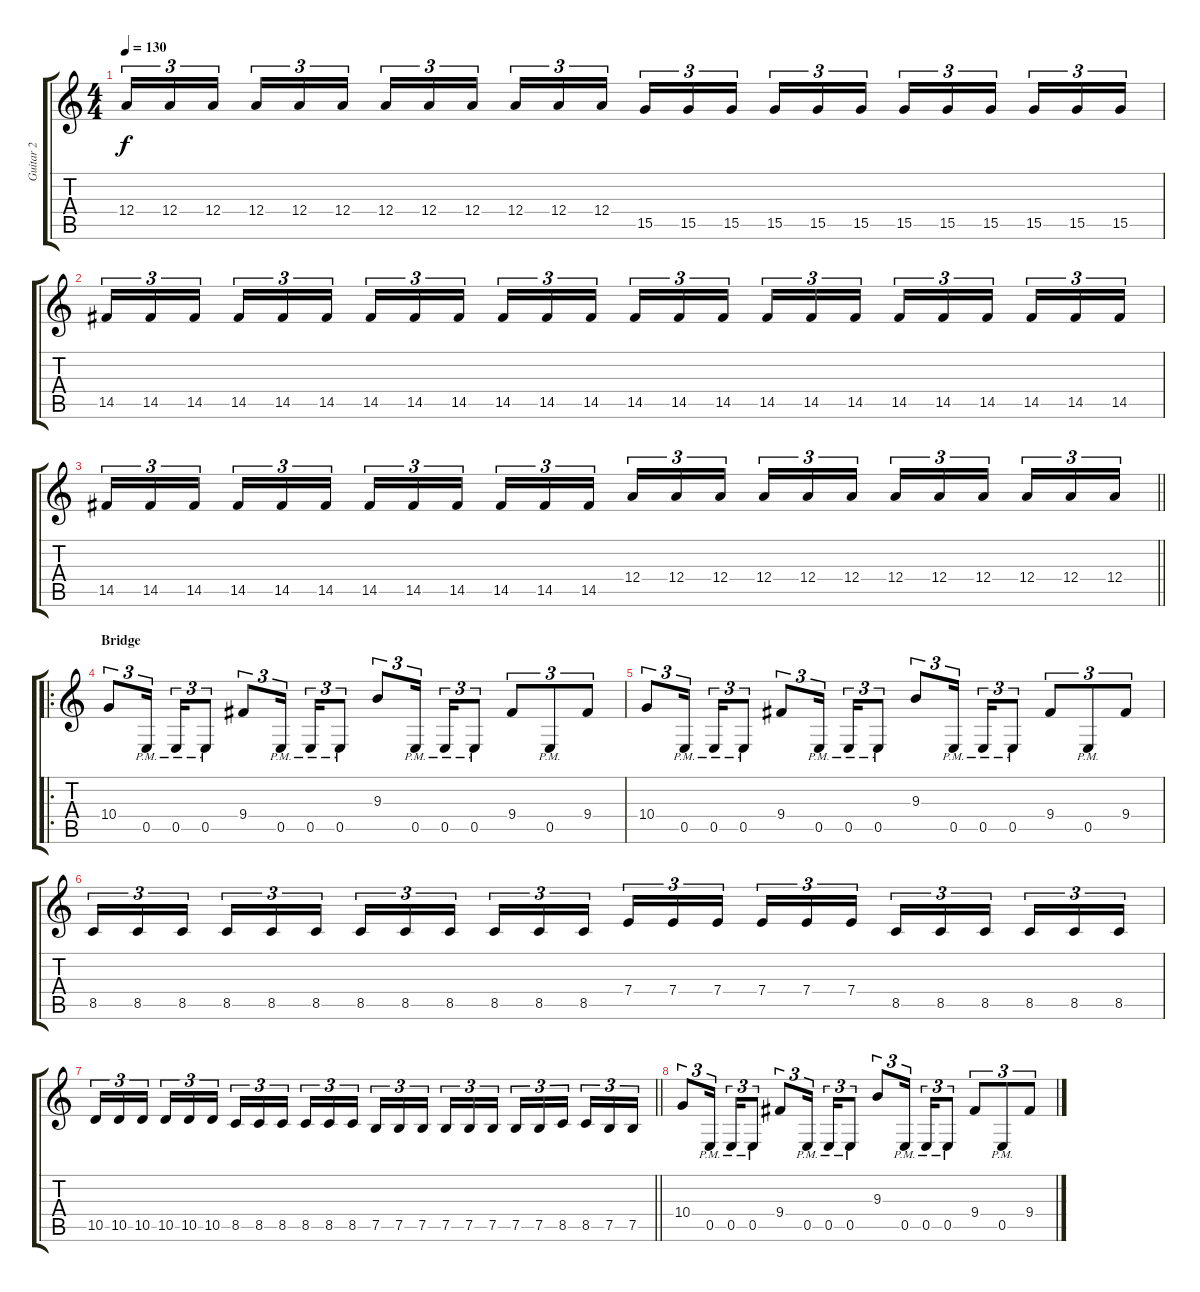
\track ("Guitar 2" "Guitar 2") {instrument overdrivenguitar}
\staff {score tabs}
\tuning (B3 Gb3 D3 A2 E2 B1) {hide}
\ts (4 4)
\tempo 130
\clef g2
\ks c
12.4.16{tu (3 2) dy f} 12.4.16{tu (3 2)} 12.4.16{tu (3 2) beam splitsecondary} 12.4.16{tu (3 2)} 12.4.16{tu (3 2)} 12.4.16{tu (3 2)} 12.4.16{tu (3 2)} 12.4.16{tu (3 2)} 12.4.16{tu (3 2) beam splitsecondary} 12.4.16{tu (3 2)} 12.4.16{tu (3 2)} 12.4.16{tu (3 2)} 15.5.16{tu (3 2)} 15.5.16{tu (3 2)} 15.5.16{tu (3 2) beam splitsecondary} 15.5.16{tu (3 2)} 15.5.16{tu (3 2)} 15.5.16{tu (3 2)} 15.5.16{tu (3 2)} 15.5.16{tu (3 2)} 15.5.16{tu (3 2) beam splitsecondary} 15.5.16{tu (3 2)} 15.5.16{tu (3 2)} 15.5.16{tu (3 2)} |
14.5.16{tu (3 2)} 14.5.16{tu (3 2)} 14.5.16{tu (3 2) beam splitsecondary} 14.5.16{tu (3 2)} 14.5.16{tu (3 2)} 14.5.16{tu (3 2)} 14.5.16{tu (3 2)} 14.5.16{tu (3 2)} 14.5.16{tu (3 2) beam splitsecondary} 14.5.16{tu (3 2)} 14.5.16{tu (3 2)} 14.5.16{tu (3 2)} 14.5.16{tu (3 2)} 14.5.16{tu (3 2)} 14.5.16{tu (3 2) beam splitsecondary} 14.5.16{tu (3 2)} 14.5.16{tu (3 2)} 14.5.16{tu (3 2)} 14.5.16{tu (3 2)} 14.5.16{tu (3 2)} 14.5.16{tu (3 2) beam splitsecondary} 14.5.16{tu (3 2)} 14.5.16{tu (3 2)} 14.5.16{tu (3 2)} |
\barLineRight lightlight
14.5.16{tu (3 2)} 14.5.16{tu (3 2)} 14.5.16{tu (3 2) beam splitsecondary} 14.5.16{tu (3 2)} 14.5.16{tu (3 2)} 14.5.16{tu (3 2)} 14.5.16{tu (3 2)} 14.5.16{tu (3 2)} 14.5.16{tu (3 2) beam splitsecondary} 14.5.16{tu (3 2)} 14.5.16{tu (3 2)} 14.5.16{tu (3 2)} 12.4.16{tu (3 2)} 12.4.16{tu (3 2)} 12.4.16{tu (3 2) beam splitsecondary} 12.4.16{tu (3 2)} 12.4.16{tu (3 2)} 12.4.16{tu (3 2)} 12.4.16{tu (3 2)} 12.4.16{tu (3 2)} 12.4.16{tu (3 2) beam splitsecondary} 12.4.16{tu (3 2)} 12.4.16{tu (3 2)} 12.4.16{tu (3 2)} |
\ro
\section ("" "Bridge")
10.4.8{tu (3 2)} 0.5{pm}.16{tu (3 2) beam splitsecondary} 0.5{pm}.16{tu (3 2)} 0.5{pm}.8{tu (3 2)} 9.4.8{tu (3 2)} 0.5{pm}.16{tu (3 2) beam splitsecondary} 0.5{pm}.16{tu (3 2)} 0.5{pm}.8{tu (3 2)} 9.3.8{tu (3 2)} 0.5{pm}.16{tu (3 2) beam splitsecondary} 0.5{pm}.16{tu (3 2)} 0.5{pm}.8{tu (3 2)} 9.4.8{tu (3 2)} 0.5{pm}.8{tu (3 2)} 9.4.8{tu (3 2)} |
10.4.8{tu (3 2)} 0.5{pm}.16{tu (3 2) beam splitsecondary} 0.5{pm}.16{tu (3 2)} 0.5{pm}.8{tu (3 2)} 9.4.8{tu (3 2)} 0.5{pm}.16{tu (3 2) beam splitsecondary} 0.5{pm}.16{tu (3 2)} 0.5{pm}.8{tu (3 2)} 9.3.8{tu (3 2)} 0.5{pm}.16{tu (3 2) beam splitsecondary} 0.5{pm}.16{tu (3 2)} 0.5{pm}.8{tu (3 2)} 9.4.8{tu (3 2)} 0.5{pm}.8{tu (3 2)} 9.4.8{tu (3 2)} |
8.5.16{tu (3 2)} 8.5.16{tu (3 2)} 8.5.16{tu (3 2) beam splitsecondary} 8.5.16{tu (3 2)} 8.5.16{tu (3 2)} 8.5.16{tu (3 2)} 8.5.16{tu (3 2)} 8.5.16{tu (3 2)} 8.5.16{tu (3 2) beam splitsecondary} 8.5.16{tu (3 2)} 8.5.16{tu (3 2)} 8.5.16{tu (3 2)} 7.4.16{tu (3 2)} 7.4.16{tu (3 2)} 7.4.16{tu (3 2) beam splitsecondary} 7.4.16{tu (3 2)} 7.4.16{tu (3 2)} 7.4.16{tu (3 2)} 8.5.16{tu (3 2)} 8.5.16{tu (3 2)} 8.5.16{tu (3 2) beam splitsecondary} 8.5.16{tu (3 2)} 8.5.16{tu (3 2)} 8.5.16{tu (3 2)} |
\barLineRight lightlight
10.5.16{tu (3 2)} 10.5.16{tu (3 2)} 10.5.16{tu (3 2) beam splitsecondary} 10.5.16{tu (3 2)} 10.5.16{tu (3 2)} 10.5.16{tu (3 2)} 8.5.16{tu (3 2)} 8.5.16{tu (3 2)} 8.5.16{tu (3 2) beam splitsecondary} 8.5.16{tu (3 2)} 8.5.16{tu (3 2)} 8.5.16{tu (3 2)} 7.5.16{tu (3 2)} 7.5.16{tu (3 2)} 7.5.16{tu (3 2) beam splitsecondary} 7.5.16{tu (3 2)} 7.5.16{tu (3 2)} 7.5.16{tu (3 2)} 7.5.16{tu (3 2)} 7.5.16{tu (3 2)} 8.5.16{tu (3 2) beam splitsecondary} 8.5.16{tu (3 2)} 7.5.16{tu (3 2)} 7.5.16{tu (3 2)} |
10.4.8{tu (3 2)} 0.5{pm}.16{tu (3 2) beam splitsecondary} 0.5{pm}.16{tu (3 2)} 0.5{pm}.8{tu (3 2)} 9.4.8{tu (3 2)} 0.5{pm}.16{tu (3 2) beam splitsecondary} 0.5{pm}.16{tu (3 2)} 0.5{pm}.8{tu (3 2)} 9.3.8{tu (3 2)} 0.5{pm}.16{tu (3 2) beam splitsecondary} 0.5{pm}.16{tu (3 2)} 0.5{pm}.8{tu (3 2)} 9.4.8{tu (3 2)} 0.5{pm}.8{tu (3 2)} 9.4.8{tu (3 2)}
